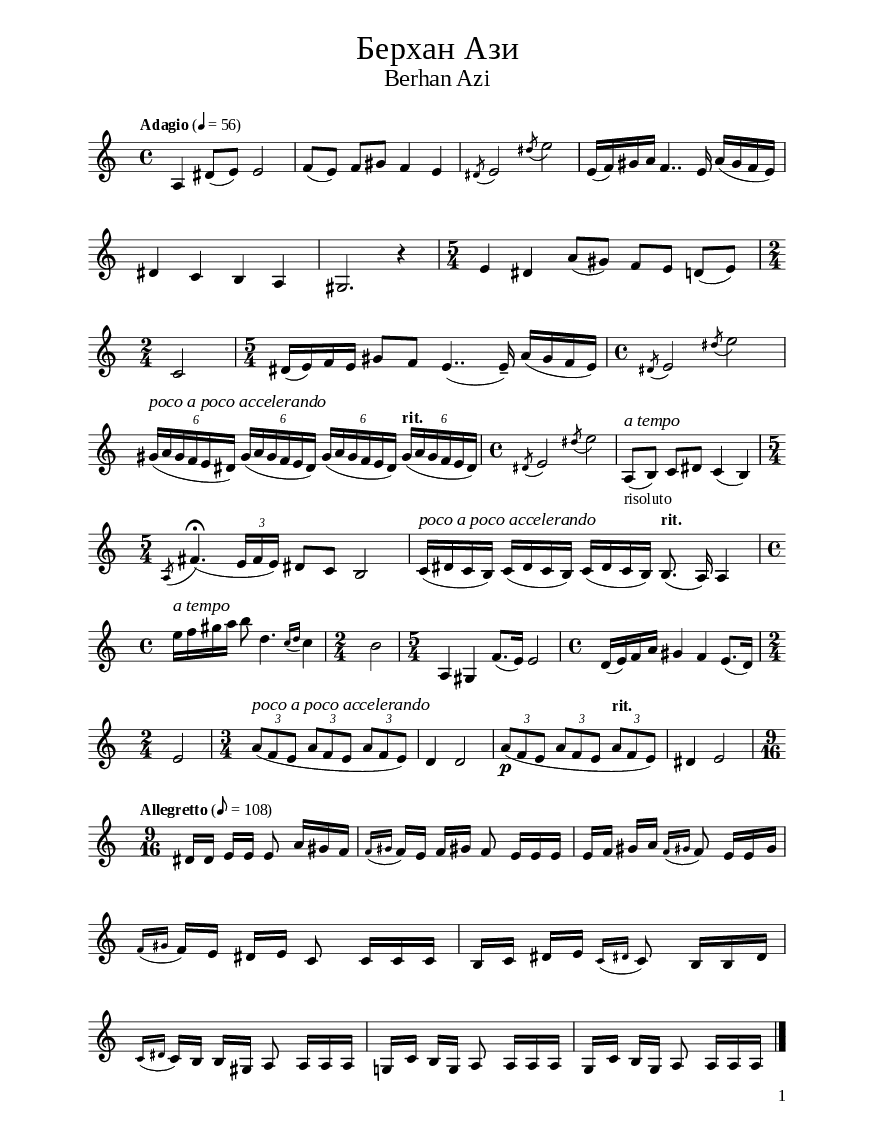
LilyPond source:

\version "2.22.1"

\include "include/globals.ily"
\bookpart {
  \paper {
    % the system system spacing is custom here so do not include bookpart-paper.ily
    print-all-headers = ##t
    print-page-number = ##t
    print-first-page-number = ##t

    % put page numbers on the bottom
    oddHeaderMarkup = \markup ""
    evenHeaderMarkup = \markup ""
    oddFooterMarkup = \markup
    \fill-line {
      ""
      \on-the-fly #print-page-number-check-first \fromproperty #'page:page-number-string
    }
    evenFooterMarkup = \markup
    \fill-line {
      \on-the-fly #print-page-number-check-first \fromproperty #'page:page-number-string
      ""
    }

    left-margin = 1.5\cm
    right-margin = 1.5\cm
    top-margin = 1.6\cm
    bottom-margin = 1.2\cm
    ragged-bottom = ##t % do not spread the staves to fill the whole vertical space

    % change distance between staves
    system-system-spacing =
    #'((basic-distance . 10)
       (minimum-distance . 6)
       (padding . 1)
       (stretchability . 10))
  }

  \header {
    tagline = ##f
  }

  \score {
    \include "include/score-layout.ily"

    \new Voice \relative c' {
      \clef treble
      \key c \major
      \time 4/4
      \tempoFunc "Adagio" 4 "56"
      \autoBeamOff

      a4 dis8([e]) e2 | \noBreak
      f8([e]) f[gis] f4 e | \noBreak
      \acciaccatura { dis8 } e2 \acciaccatura { dis'8 } e2 | \noBreak
      e,16([f) gis a] f4.. e16 a([gis f e]) | \break

      dis4 c b a | \noBreak
      gis2. r4 | \noBreak
      \time 5/4 e'4 dis a'8([gis]) f[e] d([e]) | \time 2/4 \break

      c2 | \noBreak
      \time 5/4 dis16([e) f e] gis8[f] e4..( e16\tenuto) a([gis f e]) | \noBreak
      \time 4/4 \acciaccatura { dis8 } e2 \acciaccatura { dis'8 } e2 | \break

      ^\markup { \large \italic "poco a poco accelerando"} \tuplet 6/4 { gis,16([a gis f e dis]) } \tuplet 6/4 { gis([a gis f e dis]) } \tuplet 6/4 { gis([a gis f e dis]) } \tempo "rit." \tuplet 6/4 { gis([a gis f e dis]) } | \noBreak
      \time 4/4 \acciaccatura { dis8 } e2 \acciaccatura { dis'8 } e2 | \noBreak
      ^\markup { \large \italic "a tempo"} a,,8_\markup { risoluto } ([b]) c[dis] c4(b) \time 5/4 \break

      \acciaccatura { a8 } fis'4.\fermata( \tuplet 3/2 { e16[fis e]) } dis8[c] b2 | \noBreak
       ^\markup { \large \italic "poco a poco accelerando"} c16([dis c b]) c([dis c b]) c([dis c b]) \tempo "rit." b8.(a16) a4 | \time 4/4 \break

      \repeat volta 1 {
        ^\markup { \large \italic "a tempo"} e''16[f gis a] b8 d,4. \acciaccatura { c16[d] } c4 | \noBreak
        \time 2/4 b2 | \noBreak
        \time 5/4 a,4 gis f'8.([e16]) e2 | \noBreak
        \time 4/4 d16([e) f a] gis4 f e8.([d16]) | \time 2/4 \break

        e2 | \noBreak
      }
      \set Score.doubleRepeatType = #":|.|:"
      \repeat volta 1 {
        \time 3/4 ^\markup { \large \italic "poco a poco accelerando"}  \tuplet 3/2 { a8([f e] } \tuplet 3/2 { a[f e] } \tuplet 3/2 { a[f e]) } | \noBreak
        d4 d2 \noBreak
        \tuplet 3/2 { a'8\p([ f e] } \tuplet 3/2 { a[f e] } \tempo "rit." \tuplet 3/2 { a[f e]) } | \noBreak
        dis4 e2
      }
      \time 9/16 \break
      \tempoFunc "Allegretto" 8 "108"
      dis16[dis] e[e] e8 a16[gis f] | \noBreak
      \acciaccatura { f[gis] } f[e] f[gis!] f8 e16[e e] | \noBreak
      e[f] gis[a] \acciaccatura { f[gis!] } f8 e16[e gis] | \break

      \acciaccatura { f[gis] } f[e] dis[e] c8 c16[c c] | \noBreak
      \repeat volta 1 {
        b[c] dis[e] \acciaccatura { c[dis!] } c8 b16[b dis] | \break

        \acciaccatura { c[dis!] } c[b] b[gis]  a8 a16[a a] | \noBreak
      }
      \repeat volta 1 {
        g![c] b[g] a8 a16[a a] | \noBreak
        g[c] b[g] a8 a16[a a] | \bar "|."
      }
    }

    \header {
      title = \titleFunc "Берхан Ази" "Berhan Azi"
    }
    \midi { }
  } % score
} % bookpart
